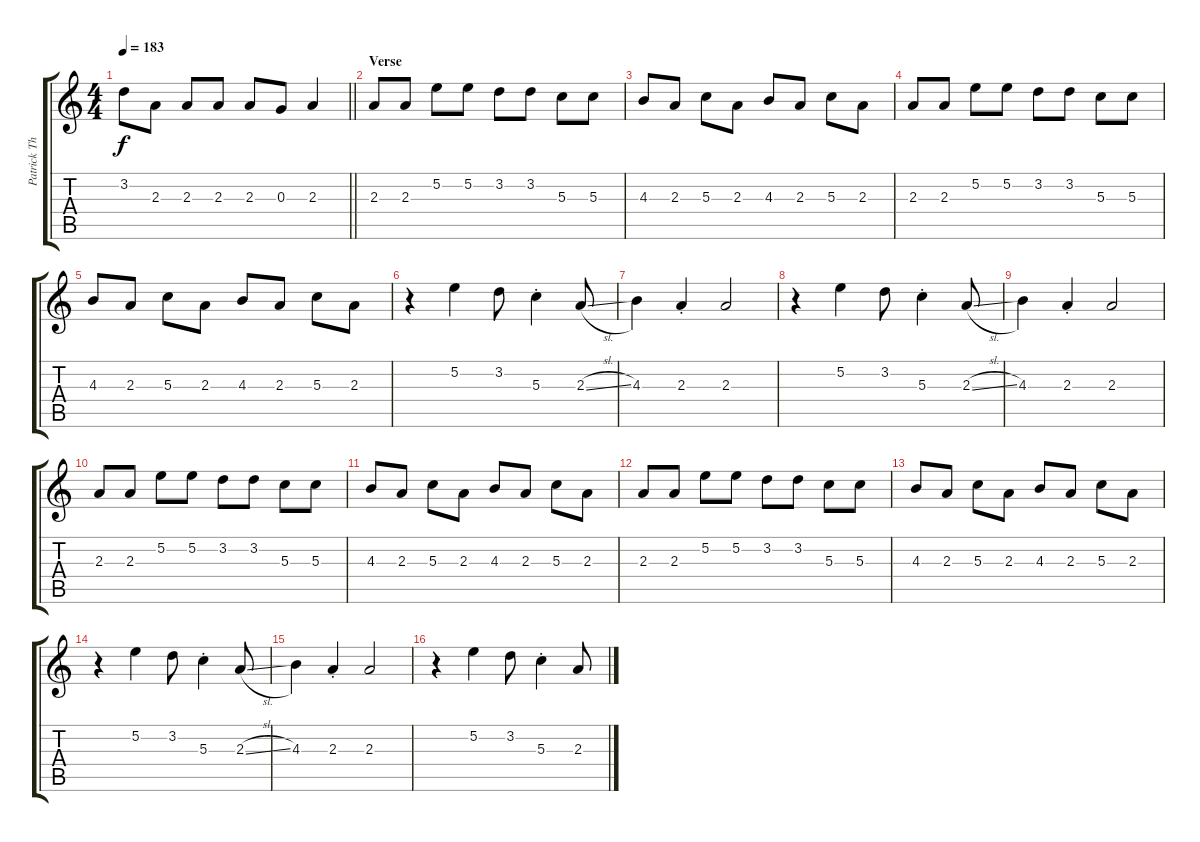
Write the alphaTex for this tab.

\track ("Patrick Thompson - Lead Guitar" "Patrick Th") {instrument distortionguitar}
\staff {score tabs}
\tuning (E4 B3 G3 D3 A2 D2) {hide}
\ts (4 4)
\tempo 183
\clef g2
\barLineRight lightlight
\ks c
3.2.8{dy f} 2.3.8 2.3.8 2.3.8 2.3.8 0.3.8 2.3.4 |
\section ("" "Verse")
2.3.8 2.3.8 5.2.8 5.2.8 3.2.8 3.2.8 5.3.8 5.3.8 |
4.3.8 2.3.8 5.3.8 2.3.8 4.3.8 2.3.8 5.3.8 2.3.8 |
2.3.8 2.3.8 5.2.8 5.2.8 3.2.8 3.2.8 5.3.8 5.3.8 |
4.3.8 2.3.8 5.3.8 2.3.8 4.3.8 2.3.8 5.3.8 2.3.8 |
r.4 5.2.4 3.2.8 5.3{st}.4 2.3{sl}.8 |
4.3.4 2.3{st}.4 2.3.2 |
r.4 5.2.4 3.2.8 5.3{st}.4 2.3{sl}.8 |
4.3.4 2.3{st}.4 2.3.2 |
2.3.8 2.3.8 5.2.8 5.2.8 3.2.8 3.2.8 5.3.8 5.3.8 |
4.3.8 2.3.8 5.3.8 2.3.8 4.3.8 2.3.8 5.3.8 2.3.8 |
2.3.8 2.3.8 5.2.8 5.2.8 3.2.8 3.2.8 5.3.8 5.3.8 |
4.3.8 2.3.8 5.3.8 2.3.8 4.3.8 2.3.8 5.3.8 2.3.8 |
r.4 5.2.4 3.2.8 5.3{st}.4 2.3{sl}.8 |
4.3.4 2.3{st}.4 2.3.2 |
r.4 5.2.4 3.2.8 5.3{st}.4 2.3{sl}.8
